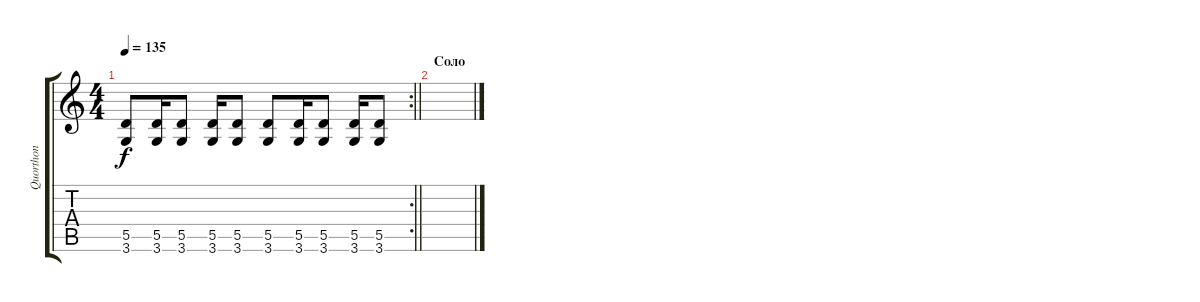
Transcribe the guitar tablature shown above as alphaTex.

\track ("Quorthon" "Quorthon") {instrument distortionguitar}
\staff {score tabs}
\tuning (E4 B3 G3 D3 A2 E2) {hide}
\rc 2
\ts (4 4)
\tempo 135
\clef g2
\barLineRight lightlight
\ks c
(5.5 3.6).8{dy f} (5.5 3.6).16 (5.5 3.6).8 (5.5 3.6).16 (5.5 3.6).8 (5.5 3.6).8 (5.5 3.6).16 (5.5 3.6).8 (5.5 3.6).16 (5.5 3.6).8 |
\section ("" "Соло")
